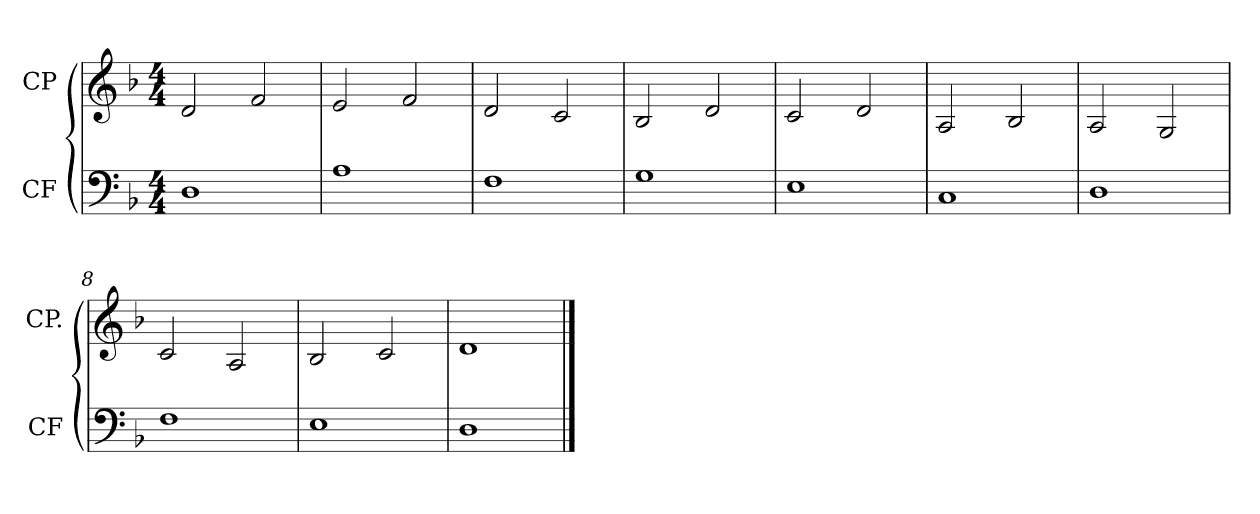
**kern	**kern
*part2	*part1
*staff2	*staff1
*I"CF	*I"CP
*I'CF	*I'CP.
*clefF4	*clefG2
*k[b-]	*k[b-]
*d:	*d:
*M4/4	*M4/4
=1	=1
1D	2d/
.	2f/
=2	=2
1A	2e/
.	2f/
=3	=3
1F	2d/
.	2c/
=4	=4
1G	2B-/
.	2d/
=5	=5
1E	2c/
.	2d/
=6	=6
1C	2A/
.	2B-/
=7	=7
1D	2A/
.	2G/
=8	=8
1F	2c/
.	2A/
=9	=9
1E	2B-/
.	2c/
=10	=10
1D	1d
==	==
*-	*-
